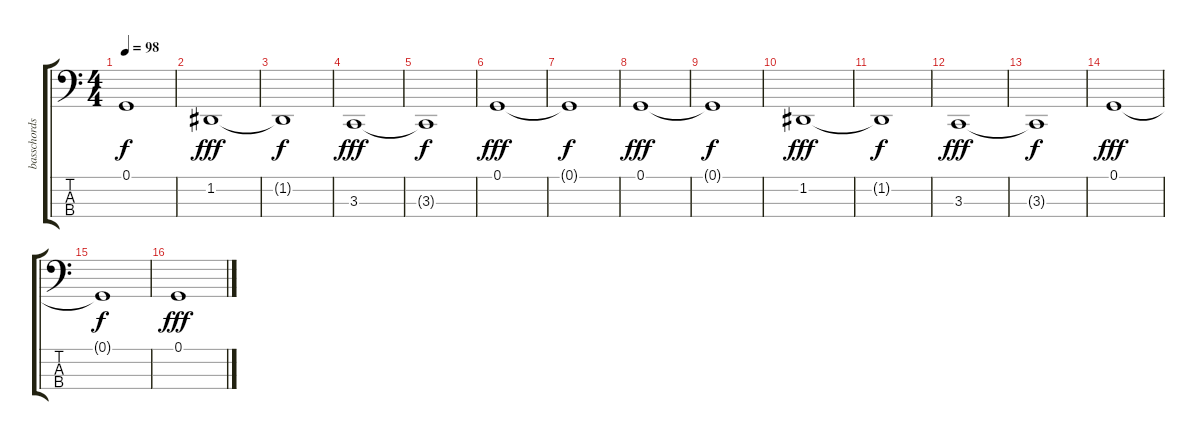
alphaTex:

\track ("basschords" "basschords") {instrument synthstrings1}
\staff {score tabs}
\tuning (G2 D2 A1 E1) {hide}
\ts (4 4)
\tempo 98
\clef f4
\ks c
0.1{t}.1{dy f} |
1.2.1{dy fff} |
1.2{t}.1{dy f} |
3.3.1{dy fff} |
3.3{t}.1{dy f} |
0.1.1{dy fff} |
0.1{t}.1{dy f} |
0.1.1{dy fff} |
0.1{t}.1{dy f} |
1.2.1{dy fff} |
1.2{t}.1{dy f} |
3.3.1{dy fff} |
3.3{t}.1{dy f} |
0.1.1{dy fff} |
0.1{t}.1{dy f} |
0.1.1{dy fff}
